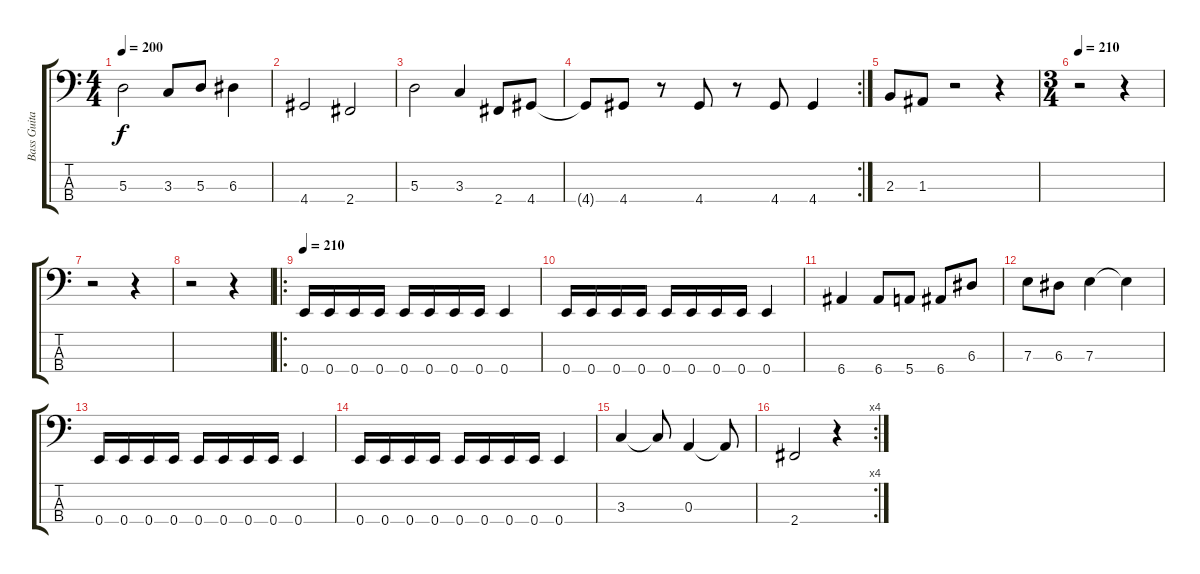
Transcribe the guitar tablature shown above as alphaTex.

\track ("Bass Guitar" "Bass Guita") {instrument electricbassfinger}
\staff {score tabs}
\tuning (G2 D2 A1 E1) {hide}
\ts (4 4)
\tempo 200
\clef f4
\ks c
5.3.2{dy f} 3.3.8 5.3.8 6.3.4 |
4.4.2 2.4.2 |
5.3.2 3.3.4 2.4.8 4.4.8 |
\rc 2
4.4{t}.8 4.4.8 r.8 4.4.8 r.8 4.4.8 4.4.4 |
2.3.8 1.3.8 r.2 r.4 |
\ts (3 4)
\tempo 210
r.2 r.4 |
r.2 r.4 |
r.2 r.4 |
\ro
\tempo 210
0.4.16 0.4.16 0.4.16 0.4.16 0.4.16 0.4.16 0.4.16 0.4.16 0.4.4 |
0.4.16 0.4.16 0.4.16 0.4.16 0.4.16 0.4.16 0.4.16 0.4.16 0.4.4 |
6.4.4 6.4.8 5.4.8 6.4.8 6.3.8 |
7.3.8 6.3.8 7.3.4 7.3{t}.4 |
0.4.16 0.4.16 0.4.16 0.4.16 0.4.16 0.4.16 0.4.16 0.4.16 0.4.4 |
0.4.16 0.4.16 0.4.16 0.4.16 0.4.16 0.4.16 0.4.16 0.4.16 0.4.4 |
3.3.4 3.3{t}.8 0.3.4 0.3{t}.8 |
\rc 4
2.4.2 r.4
